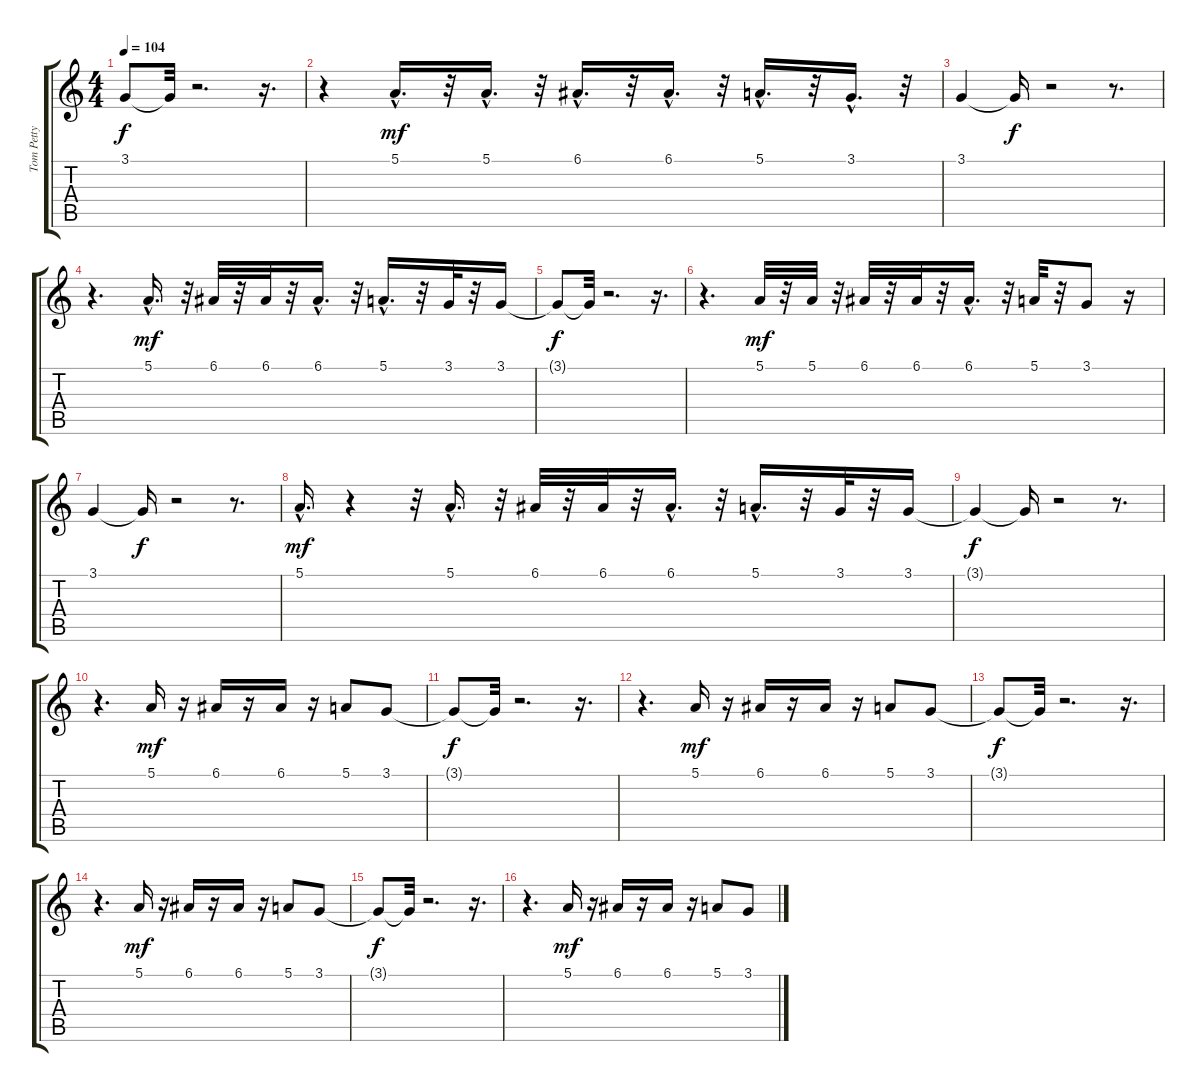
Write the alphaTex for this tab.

\track ("Tom Petty Voice" "Tom Petty ") {instrument fx5brightness}
\staff {score tabs}
\tuning (E4 B3 G3 D3 A2 E2) {hide}
\ts (4 4)
\tempo 104
\clef g2
\ks c
3.1{t}.8{dy f} 3.1{t}.32 r.2{d} r.16{d} |
r.4 5.1{hac}.16{d dy mf} r.32 5.1{hac}.16{d} r.32 6.1{hac}.16{d} r.32 6.1{hac}.16{d} r.32 5.1{hac}.16{d} r.32 3.1{hac}.16{d} r.32 |
3.1.4 3.1{t}.16{dy f} r.2 r.8{d} |
r.4{d} 5.1{hac}.16{d dy mf} r.32 6.1.32 r.32 6.1.32 r.32 6.1{hac}.16{d} r.32 5.1{hac}.16{d} r.32 3.1.32 r.32 3.1.16 |
3.1{t}.8{dy f} 3.1{t}.32 r.2{d} r.16{d} |
r.4{d} 5.1.32{dy mf} r.32 5.1.32 r.32 6.1.32 r.32 6.1.32 r.32 6.1{hac}.16{d} r.32 5.1.32 r.32 3.1.8 r.16 |
3.1.4 3.1{t}.16{dy f} r.2 r.8{d} |
5.1{hac}.16{d dy mf} r.4 r.32 5.1{hac}.16{d} r.32 6.1.32 r.32 6.1.32 r.32 6.1{hac}.16{d} r.32 5.1{hac}.16{d} r.32 3.1.32 r.32 3.1.16 |
3.1{t}.4{dy f} 3.1{t}.16 r.2 r.8{d} |
r.4{d} 5.1.16{dy mf volume 14} r.16 6.1.16 r.16 6.1.16 r.16 5.1.8 3.1.8 |
3.1{t}.8{dy f} 3.1{t}.32 r.2{d} r.16{d} |
r.4{d} 5.1.16{dy mf volume 14} r.16 6.1.16 r.16 6.1.16 r.16 5.1.8 3.1.8 |
3.1{t}.8{dy f} 3.1{t}.32 r.2{d} r.16{d} |
r.4{d} 5.1.16{dy mf volume 13} r.16 6.1.16 r.16 6.1.16 r.16 5.1.8 3.1.8 |
3.1{t}.8{dy f} 3.1{t}.32 r.2{d} r.16{d} |
r.4{d} 5.1.16{dy mf volume 13} r.16 6.1.16 r.16 6.1.16 r.16 5.1.8 3.1.8
